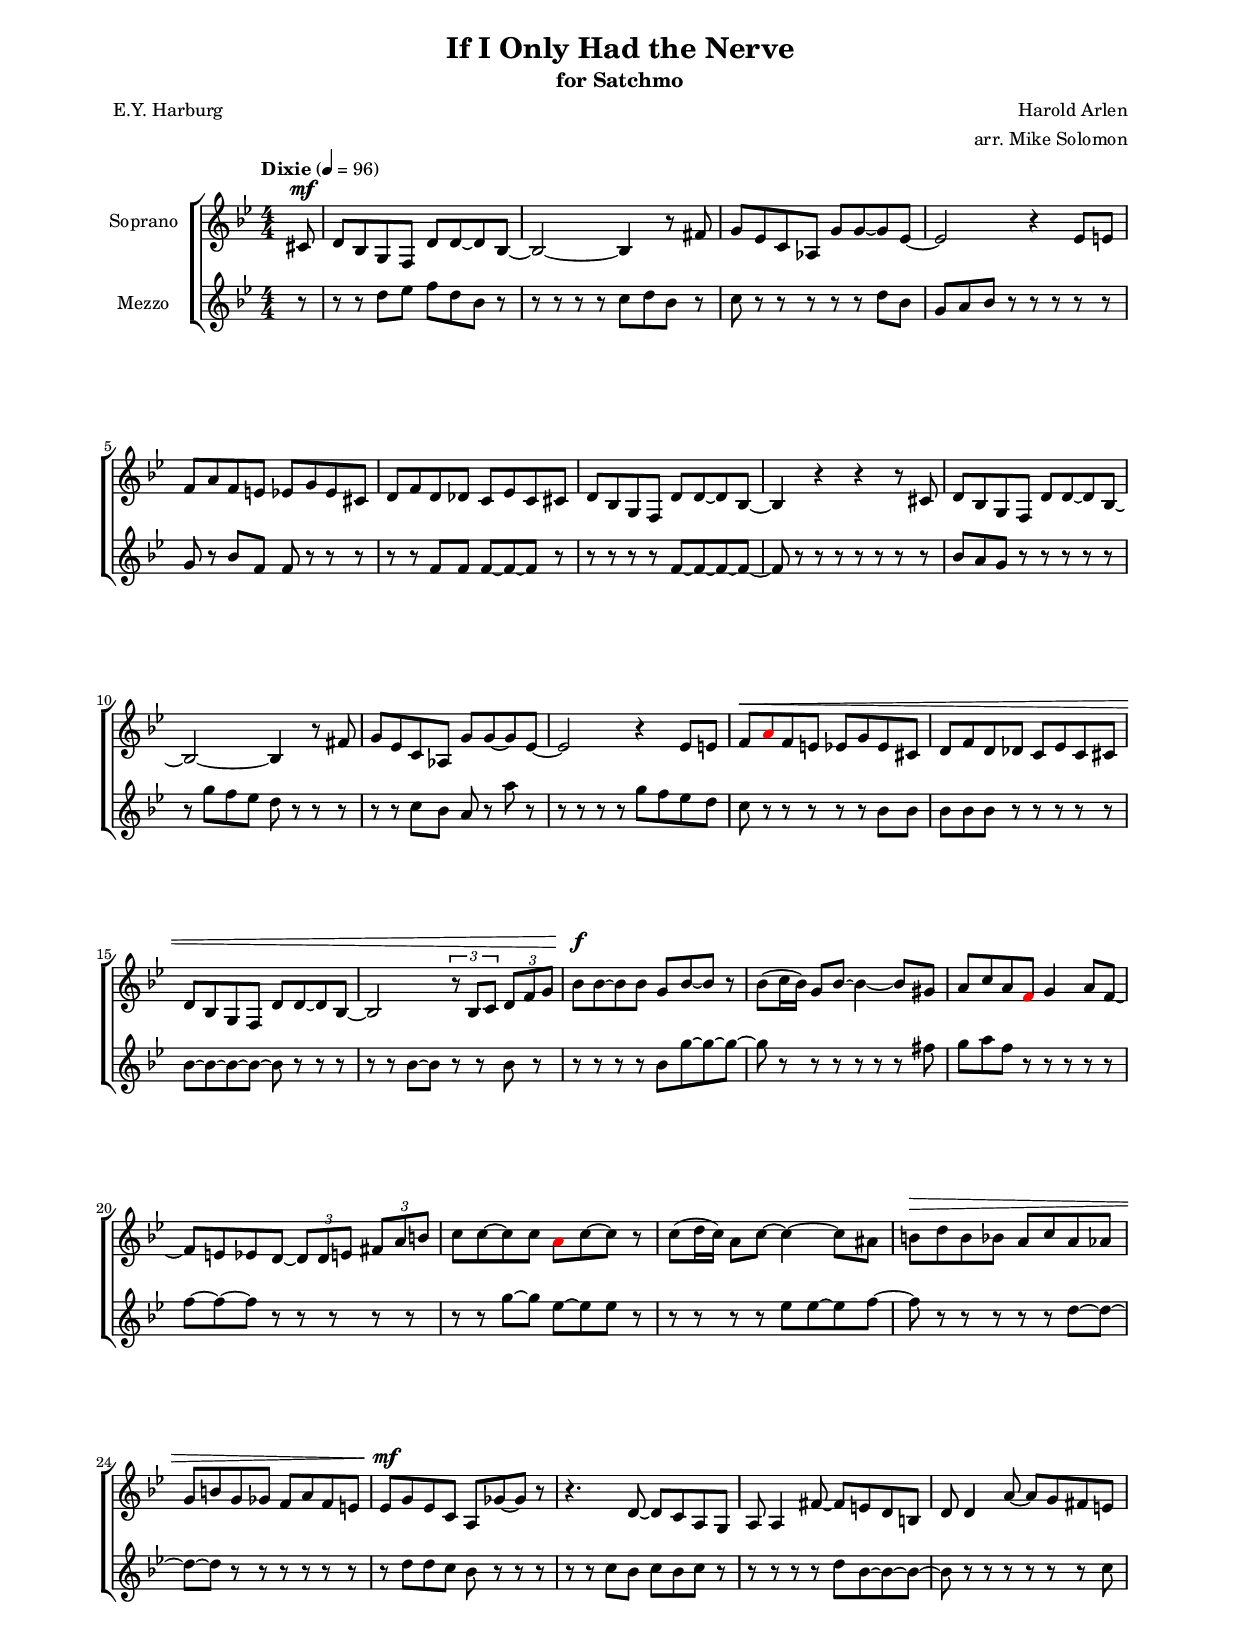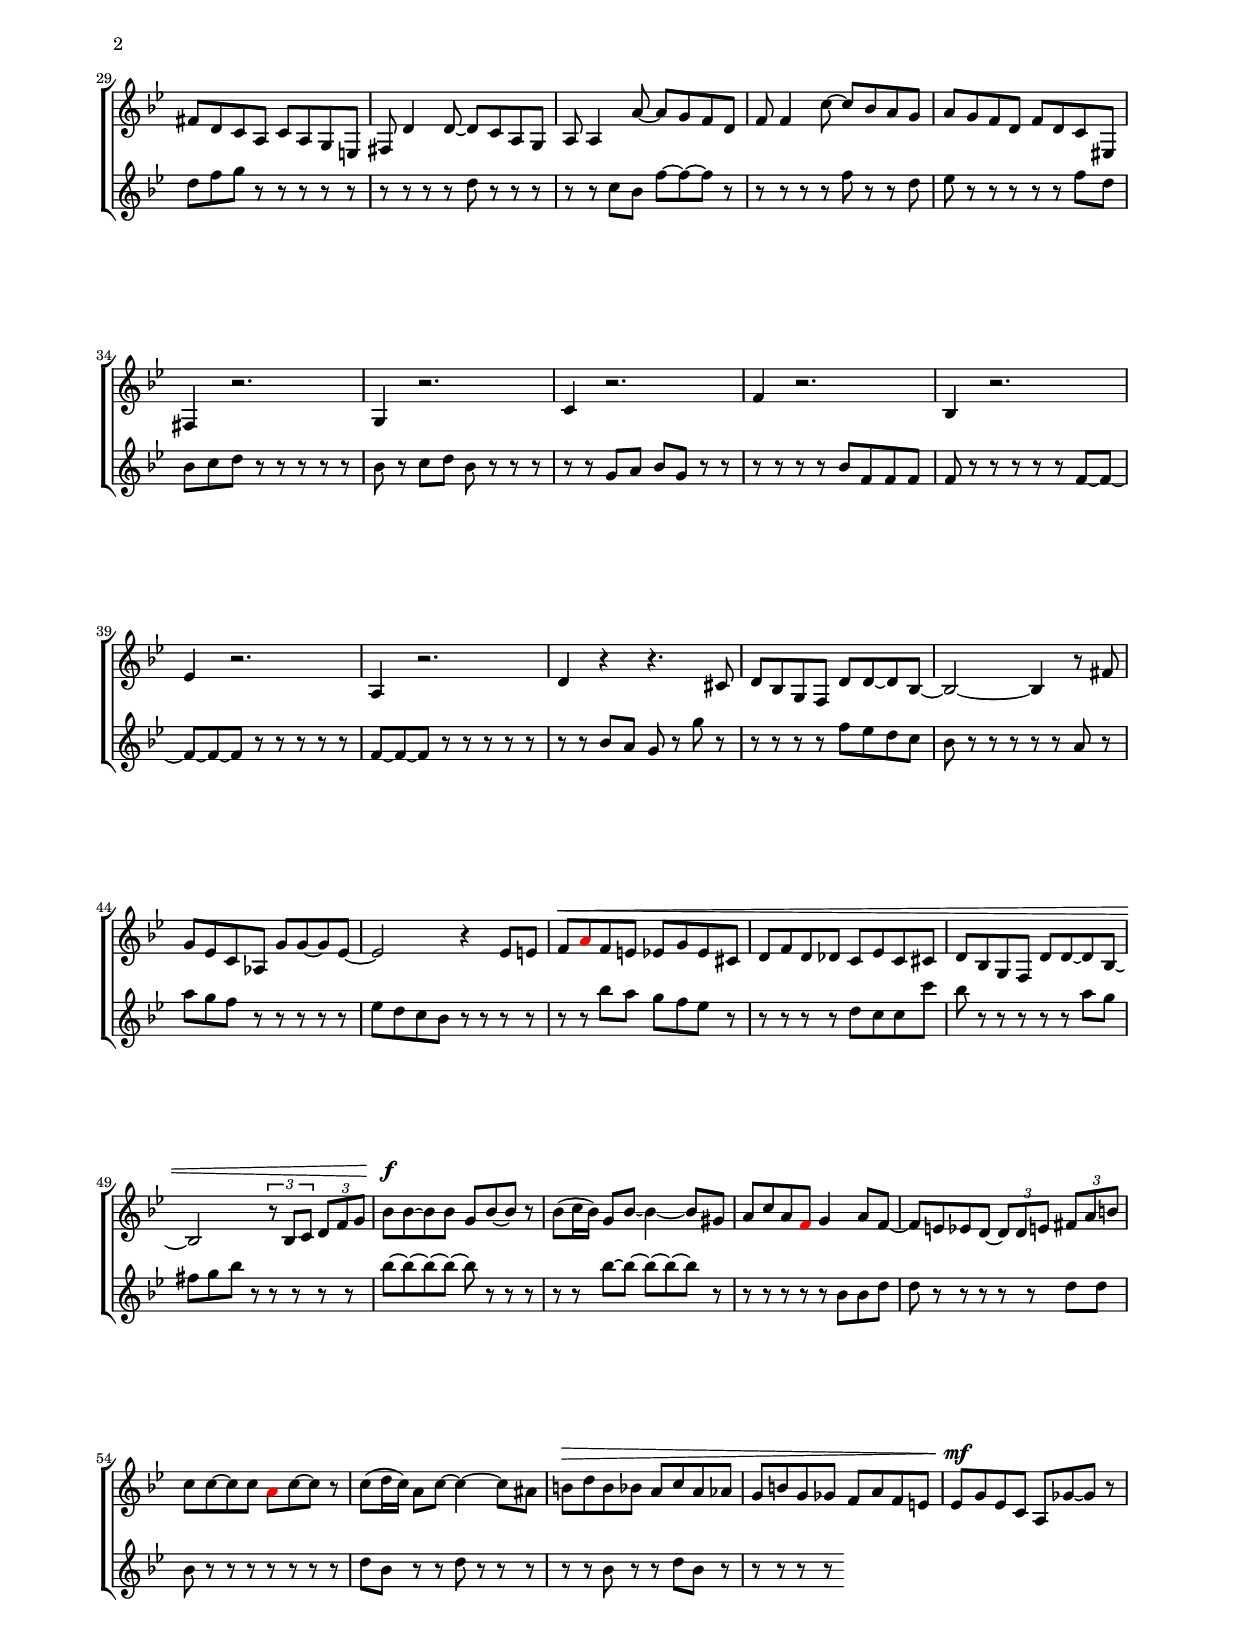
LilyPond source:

\version "2.19.0"
\include "defs-devel.ly"

marD = \markup \null
elsD = \markup \null
mikD = \markup \null
rynZ = \markup \null
desD = \markup \null

#(set-global-staff-size 15.87)
autoBeamInstruction = \autoBeamOn

solo = \markup \italic "solo"
psolo = \markup \italic "(solo)"
skat = \markup \italic "sit skat"
shoot = \markup \italic "SYT"

\header {
  title = "If I Only Had the Nerve"
  subtitle = "for Satchmo"
  %title = "Somewhere Over the Rainbow"
  composer = "Harold Arlen"
  poet = "E.Y. Harburg"
  arranger = "arr. Mike Solomon"
  %arranger = "arr. (anon)"
}
\paper {
  #(define fonts
    (set-global-fonts
    #:music "lilyjazz"
    #:brace "lilyjazz"
    #:roman "LilyJAZZText"
    #:sans "LilyJAZZChord"
    #:factor (/ staff-height pt 20)
  ))
  ragged-right = ##f
  left-margin = 0.75\in
  right-margin = 0.75\in
  top-margin = 0.5\in
  bottom-margin = 0.6\in
  ragged-last-bottom = ##f
  %max-systems-per-page = #2
  %oddHeaderMarkup = "FIRST FULL DRAFT 20.10.14 4:44"
  %evenHeaderMarkup = "FIRST FULL DRAFT 20.10.14 4:44"
}


#(ly:set-option 'point-and-click #f)

#(set-global-staff-size 15.87)

railroad =  {
  \once \override BreathingSign.text = \markup \musicglyph #"scripts.caesura.straight"
  \breathe
}
myred = \once \override NoteHead #'color = #red

php = \once \override Hairpin.stencil = #(parenthesize-callback ly:hairpin::print)

\paper {
  footnote-separator-markup = \markup { \column { " "\override #`(span-factor . 1/5) { \draw-hline } }}
  footnote-padding = 1\mm
  top-system-spacing = #'((basic-distance . 1) (minimum-distance . 0) (padding . 1) (stretchability . 40))
  bottom-system-spacing = #'((basic-distance . 1) (minimum-distance . 0) (padding . 1) (stretchability . 50))
  ragged-right = ##f
}

prefatoryMatter = {
  \key bes \major
  \autoBeamInstruction
  \time 4/4
}

scorePrefatoryMatter = {
  \prefatoryMatter
  \partial 8
}

midiPrefatoryMatter = {
  \prefatoryMatter
  \partial 8
}

theme = \relative c {
  cis8-\tag #'first \mf |
  d8 bes8 g8 f8 d'8 d8 ~ d8 bes8 ~ |
  bes2 ~ bes4 r8 fis'8 |
  g8 ees8 c8 aes8 g'8 g8 ~ g8 ees8 ~ |
  ees2 r4 ees8 e8 |
  f8-\tag #'second \< \tag #'second { \rred } a8 f8 e8 ees8 g8 ees8 cis8 |
  d8 f8 d8 des8 c8 ees8 c8 cis8 |
  d8 bes8 g8 f8 d'8 d8 ~ d8 bes8 ~ |
  \tag #'first { bes4 }
  \tag #'second { bes2 }
}

marks = {
  \tempo "Dixie" 4=96
  \time 4/4
  \partial 8 s8
  \repeat unfold 25 { s1 }
}

soprano = \transpose c c {
  \transpose c c' \removeWithTag #'second \theme
  r4 r4 r8
  \transpose c c' \removeWithTag #'first \theme
  \relative c' {
    \times 2/3 { r8 bes c } \times 2/3 { d f g } |
    bes8\f bes8 ~ bes8 bes8 g8 bes8 ~ bes8 r8 |
    bes8 ( c16 bes ) g8 bes8 ~ bes4 ~ bes8 gis8 |
    a8 c8 a8 \rred f8 g4 a8 f8 ~ |
    f8 e8 ees8 d8 ~ \times 2/3 { d d e } \times 2/3 { fis a b } |
    c8 c8 ~ c8 c8 \rred a8 c8 ~ c8 r8 |
    c8 ( d16 c ) a8 c8 ~ c4 ~ c8 ais8 |
    b8\> d8 b8 bes8 a8 c8 a8 aes8 |
    g8 b8 g8 ges8 f8 a8 f8 e8 |
    ees8\mf g8 ees8 c8 a8 ges'8 ~ ges8 r8 |
    r4. d8 ~ d c a g |
    a a4 fis'8 ~ fis e d b |
    d d4 a'8 ~ a g fis e |
    fis d c a c a g e |
    fis d'4 d8 ~ d c a g |
    a a4 a'8 ~ a g f d |
    f f4 c'8 ~ c bes a g |
    a g f d f d c eis, |
    fis4 r2. |
    g4 r2. |
    c4 r2. |
    f4 r2. |
    bes,4 r2. |
    ees4 r2. |
    a,4 r2. |
    d4 r4 r4. 
  }
  \transpose c c' \removeWithTag #'first \theme
  \relative c' {
      \times 2/3 { r8 bes c } \times 2/3 { d f g } |
      bes8\f bes8 ~ bes8 bes8 g8 bes8 ~ bes8 r8 |
      bes8 ( c16 bes ) g8 bes8 ~ bes4 ~ bes8 gis8 |
      a8 c8 a8 \rred f8 g4 a8 f8 ~ |
      f8 e8 ees8 d8 ~ \times 2/3 { d d e } \times 2/3 { fis a b } |
      c8 c8 ~ c8 c8 \rred a8 c8 ~ c8 r8 |
      c8 ( d16 c ) a8 c8 ~ c4 ~ c8 ais8 |
      b8\> d8 b8 bes8 a8 c8 a8 aes8 |
      g8 b8 g8 ges8 f8 a8 f8 e8 |
      ees8\mf g8 ees8 c8 a8 ges'8 ~ ges8 r8 |
  }
}

sopranoWords = \lyricmode {
}

test = {
  \transpose g g { r8 r8 r8 d''8 ees''8 f''8 d''8 bes'8 r8 r8 r8 r8 r8 c''8 d''8 bes'8 r8 c''8 r8 r8 r8 r8 r8 d''8 bes'8 g'8 a'8 bes'8 r8 r8 r8 r8 r8 g'8 r8 bes'8 f'8 f'8 r8 r8 r8 r8 r8 f'8 f'8 f'8 ~ f'8 ~ f'8 r8 r8 r8 r8 r8 f'8 ~ f'8 ~ f'8 ~ f'8 ~ f'8 r8 r8 r8 r8 r8 r8 r8 bes'8 a'8 g'8 r8 r8 r8 r8 r8 r8 g''8 f''8 ees''8 d''8 r8 r8 r8 r8 r8 c''8 bes'8 a'8 r8 a''8 r8 r8 r8 r8 r8 g''8 f''8 ees''8 d''8 c''8 r8 r8 r8 r8 r8 bes'8 bes'8 bes'8 bes'8 bes'8 r8 r8 r8 r8 r8 bes'8 ~ bes'8 ~ bes'8 ~ bes'8 ~ bes'8 r8 r8 r8 r8 r8 bes'8 ~ bes'8 r8 r8 bes'8 r8 r8 r8 r8 r8 bes'8 g''8 ~ g''8 ~ g''8 ~ g''8 r8 r8 r8 r8 r8 r8 fis''8 g''8 a''8 f''8 r8 r8 r8 r8 r8 f''8 ~ f''8 ~ f''8 r8 r8 r8 r8 r8 r8 r8 g''8 ~ g''8 ees''8 ~ ees''8 ees''8 r8 r8 r8 r8 r8 ees''8 ees''8 ~ ees''8 f''8 ~ f''8 r8 r8 r8 r8 r8 d''8 ~ d''8 ~ d''8 ~ d''8 r8 r8 r8 r8 r8 r8 r8 d''8 d''8 c''8 bes'8 r8 r8 r8 r8 r8 c''8 bes'8 c''8 bes'8 c''8 r8 r8 r8 r8 r8 d''8 bes'8 ~ bes'8 ~ bes'8 ~ bes'8 r8 r8 r8 r8 r8 r8 c''8 d''8 f''8 g''8 r8 r8 r8 r8 r8 r8 r8 r8 r8 d''8 r8 r8 r8 r8 r8 c''8 bes'8 f''8 ~ f''8 ~ f''8 r8 r8 r8 r8 r8 f''8 r8 r8 d''8 ees''8 r8 r8 r8 r8 r8 f''8 d''8 bes'8 c''8 d''8 r8 r8 r8 r8 r8 bes'8 r8 c''8 d''8 bes'8 r8 r8 r8 r8 r8 g'8 a'8 bes'8 g'8 r8 r8 r8 r8 r8 r8 bes'8 f'8 f'8 f'8 f'8 r8 r8 r8 r8 r8 f'8 ~ f'8 ~ f'8 ~ f'8 ~ f'8 r8 r8 r8 r8 r8 f'8 ~ f'8 ~ f'8 r8 r8 r8 r8 r8 r8 r8 bes'8 a'8 g'8 r8 g''8 r8 r8 r8 r8 r8 f''8 ees''8 d''8 c''8 bes'8 r8 r8 r8 r8 r8 a'8 r8 a''8 g''8 f''8 r8 r8 r8 r8 r8 ees''8 d''8 c''8 bes'8 r8 r8 r8 r8 r8 r8 bes''8 a''8 g''8 f''8 ees''8 r8 r8 r8 r8 r8 d''8 c''8 c''8 c'''8 bes''8 r8 r8 r8 r8 r8 a''8 g''8 fis''8 g''8 bes''8 r8 r8 r8 r8 r8 bes''8 ~ bes''8 ~ bes''8 ~ bes''8 ~ bes''8 r8 r8 r8 r8 r8 bes''8 ~ bes''8 ~ bes''8 ~ bes''8 ~ bes''8 r8 r8 r8 r8 r8 r8 bes'8 bes'8 d''8 d''8 r8 r8 r8 r8 r8 d''8 d''8 bes'8 r8 r8 r8 r8 r8 r8 r8 d''8 bes'8 r8 r8 d''8 r8 r8 r8 r8 r8 bes'8 r8 r8 d''8 bes'8 r8 r8 r8 r8 r8 }
}


\score {
  \new ChoirStaff <<
    \new Staff \with { instrumentName = \bitchName %shortInstrumentName = #"M."
} <<
      \new Voice = "soprano" { << { \numericTimeSignature
	\scorePrefatoryMatter
        \soprano
      } {
	\scorePrefatoryMatter
        \marks
      } >> }
      \new Lyrics \lyricsto "soprano" {
        \sopranoWords
      }
    >>
    \new Staff \with { instrumentName = \dortyName %shortInstrumentName = #"E."
} <<
      \new Voice = "mezzo" { \numericTimeSignature
	\scorePrefatoryMatter
        \test
      }
    >>
  >>
  \midi{}
  \layout {
    \context {
      \Voice
      \override TextScript #'layer = #6
      \override NoteHead #'layer = #7
      \override Glissando #'breakable = ##t
      \override TupletNumber #'breakable = ##t
      \override TupletBracket #'breakable = ##t
      \override DynamicLineSpanner.direction = #UP
      \remove "Forbid_line_break_engraver"
    }
    \context {
      \Staff
      %\consists "Metronome_mark_engraver"
      \override TimeSignature #'style = #'numbered
      \override StaffSymbol #'layer = #4
      \override TimeSignature #'layer = #3
      \override TimeSignature #'whiteout = ##t
    }
    \context {
      \Lyrics
      %\override LyricText #'whiteout = ##t
      \override LyricText #'layer = #6
    }
    \context {
      \Score
      %\remove "Metronome_mark_engraver"
      \override NonMusicalPaperColumn #'allow-loose-spacing = ##f
    }
  }
}
